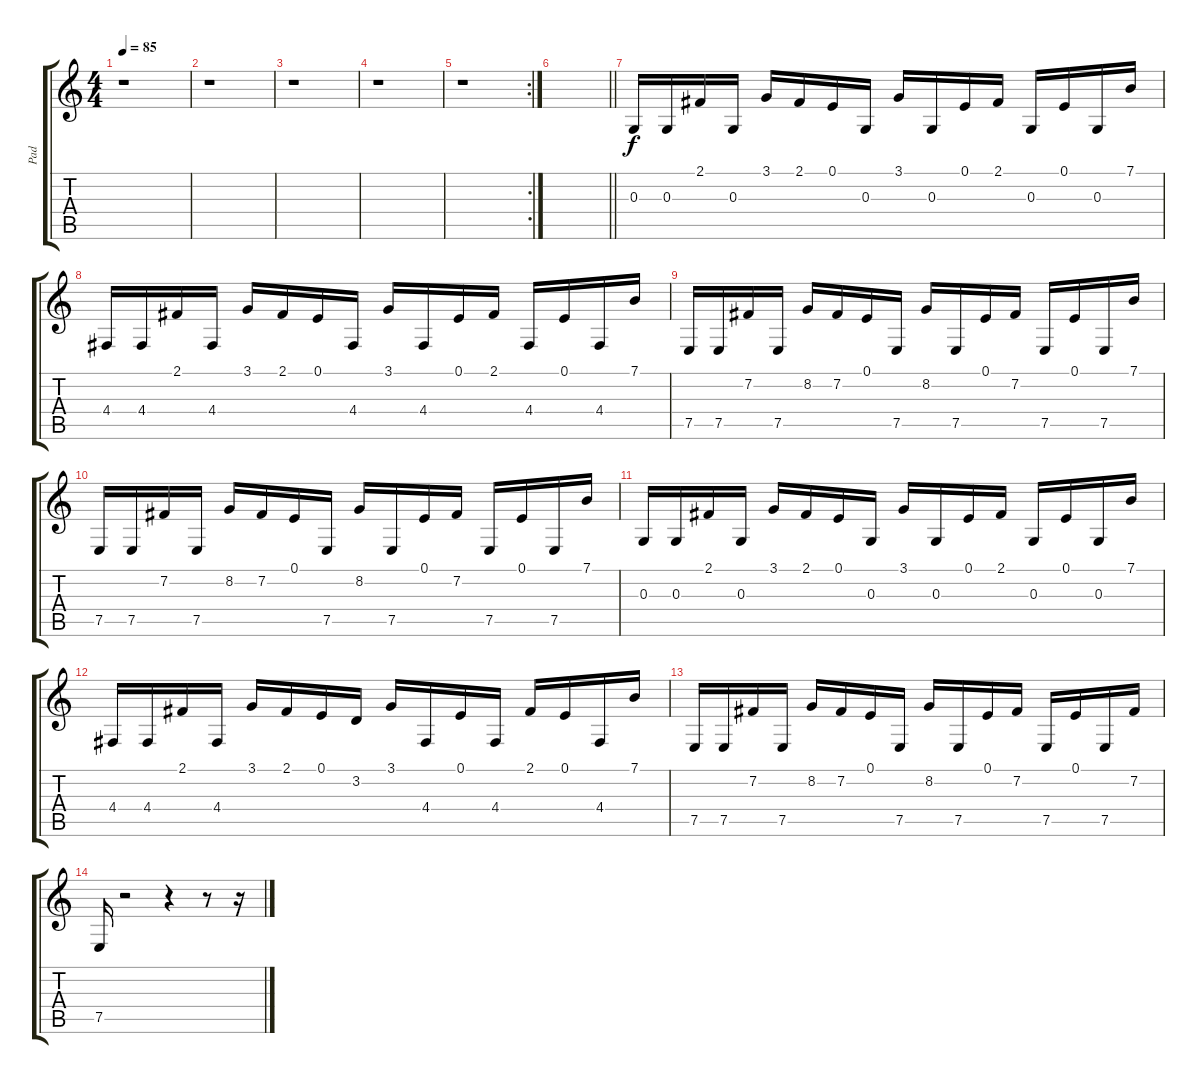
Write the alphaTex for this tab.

\track ("Pad" "Pad") {instrument lead1square}
\staff {score tabs}
\tuning (E4 B3 G3 D3 A2 E2) {hide}
\ts (4 4)
\tempo 85
\clef g2
\ks c
r.1{dy f} |
r.1 |
r.1 |
r.1 |
\rc 2
r.1 |
\barLineRight lightlight
|
0.3.16 0.3.16 2.1.16 0.3.16 3.1.16 2.1.16 0.1.16 0.3.16 3.1.16 0.3.16 0.1.16 2.1.16 0.3.16 0.1.16 0.3.16 7.1.16 |
4.4.16 4.4.16 2.1.16 4.4.16 3.1.16 2.1.16 0.1.16 4.4.16 3.1.16 4.4.16 0.1.16 2.1.16 4.4.16 0.1.16 4.4.16 7.1.16 |
7.5.16 7.5.16 7.2.16 7.5.16 8.2.16 7.2.16 0.1.16 7.5.16 8.2.16 7.5.16 0.1.16 7.2.16 7.5.16 0.1.16 7.5.16 7.1.16 |
7.5.16 7.5.16 7.2.16 7.5.16 8.2.16 7.2.16 0.1.16 7.5.16 8.2.16 7.5.16 0.1.16 7.2.16 7.5.16 0.1.16 7.5.16 7.1.16 |
0.3.16 0.3.16 2.1.16 0.3.16 3.1.16 2.1.16 0.1.16 0.3.16 3.1.16 0.3.16 0.1.16 2.1.16 0.3.16 0.1.16 0.3.16 7.1.16 |
4.4.16 4.4.16 2.1.16 4.4.16 3.1.16 2.1.16 0.1.16 3.2.16 3.1.16 4.4.16 0.1.16 4.4.16 2.1.16 0.1.16 4.4.16 7.1.16 |
7.5.16 7.5.16 7.2.16 7.5.16 8.2.16 7.2.16 0.1.16 7.5.16 8.2.16 7.5.16 0.1.16 7.2.16 7.5.16 0.1.16 7.5.16 7.2.16 |
7.5.16 r.2 r.4 r.8 r.16
